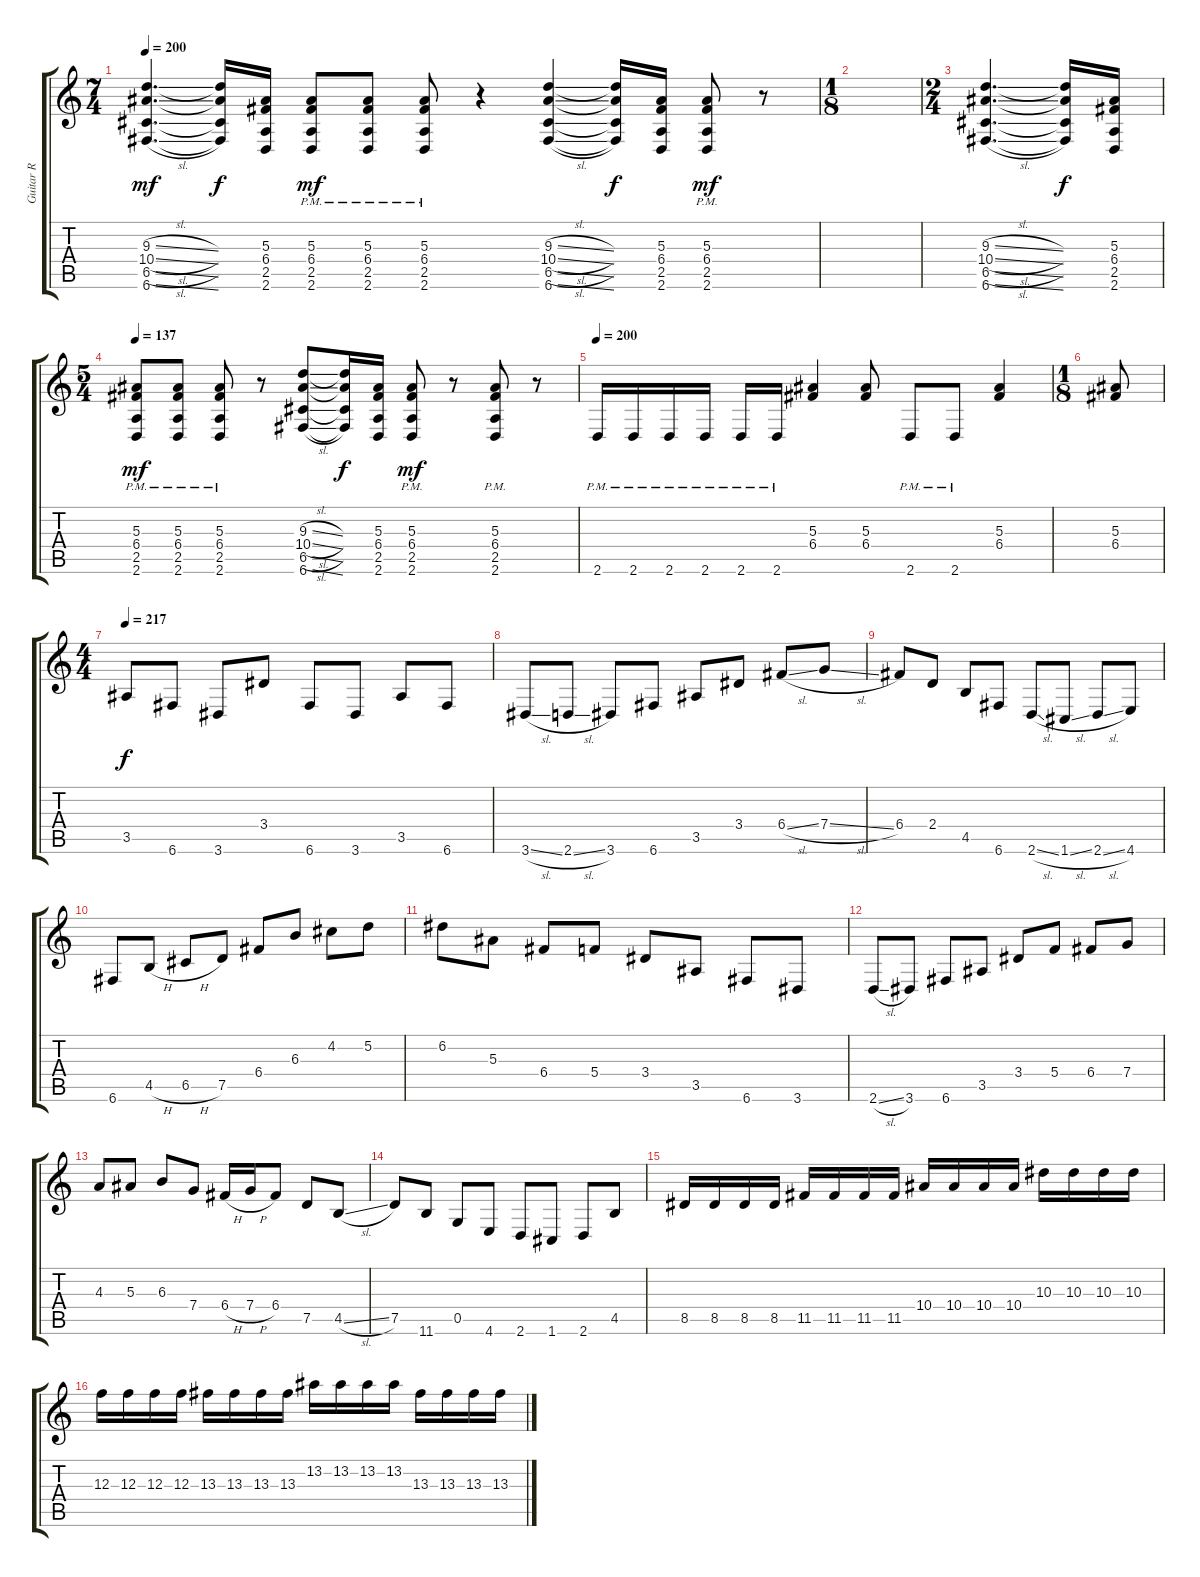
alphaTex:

\track ("Guitar R" "Guitar R") {instrument distortionguitar}
\staff {score tabs}
\tuning (D4 A3 F3 C3 G2 C2) {hide}
\ts (7 4)
\tempo 200
\clef g2
\ks c
(9.3{sl} 10.4{sl} 6.5{sl} 6.6{sl}).4{d dy mf} (9.3{t} 10.4{t} 6.5{t} 6.6{t}).16{dy f} (5.3 6.4 2.5 2.6).16 (5.3{pm} 6.4{pm} 2.5{pm} 2.6{pm}).8{dy mf} (5.3{pm} 6.4{pm} 2.5{pm} 2.6{pm}).8 (5.3{pm} 6.4{pm} 2.5{pm} 2.6{pm}).8 r.4 (9.3{sl} 10.4{sl} 6.5{sl} 6.6{sl}).4 (9.3{t} 10.4{t} 6.5{t} 6.6{t}).16{dy f} (5.3 6.4 2.5 2.6).16 (5.3{pm} 6.4{pm} 2.5{pm} 2.6{pm}).8{dy mf} r.8 |
\ts (1 8)
|
\ts (2 4)
(9.3{sl} 10.4{sl} 6.5{sl} 6.6{sl}).4{d} (9.3{t} 10.4{t} 6.5{t} 6.6{t}).16{dy f} (5.3 6.4 2.5 2.6).16 |
\ts (5 4)
\tempo 137
(5.3{pm} 6.4{pm} 2.5{pm} 2.6{pm}).8{dy mf} (5.3{pm} 6.4{pm} 2.5{pm} 2.6{pm}).8 (5.3{pm} 6.4{pm} 2.5{pm} 2.6{pm}).8 r.8 (9.3{sl} 10.4{sl} 6.5{sl} 6.6{sl}).8 (9.3{t} 10.4{t} 6.5{t} 6.6{t}).16{dy f} (5.3 6.4 2.5 2.6).16 (5.3{pm} 6.4{pm} 2.5{pm} 2.6{pm}).8{dy mf} r.8 (5.3{pm} 6.4{pm} 2.5{pm} 2.6{pm}).8 r.8 |
\tempo 200
2.6{pm}.16 2.6{pm}.16 2.6{pm}.16 2.6{pm}.16 2.6{pm}.16 2.6{pm}.16 (5.3 6.4).4 (5.3 6.4).8 2.6{pm}.8 2.6{pm}.8 (5.3 6.4).4 |
\ts (1 8)
(5.3 6.4).8 |
\ts (4 4)
\tempo 217
3.5.8{dy f} 6.6.8 3.6.8 3.4.8 6.6.8 3.6.8 3.5.8 6.6.8 |
3.6{sl}.8 2.6{sl}.8 3.6.8 6.6.8 3.5.8 3.4.8 6.4{sl}.8 7.4{sl}.8 |
6.4.8 2.4.8 4.5.8 6.6.8 2.6{sl}.8 1.6{sl}.8 2.6{sl}.8 4.6.8 |
6.6.8 4.5{h}.8 6.5{h}.8 7.5.8 6.4.8 6.3.8 4.2.8 5.2.8 |
6.2.8 5.3.8 6.4.8 5.4.8 3.4.8 3.5.8 6.6.8 3.6.8 |
2.6{sl}.8 3.6.8 6.6.8 3.5.8 3.4.8 5.4.8 6.4.8 7.4.8 |
4.3.8 5.3.8 6.3.8 7.4.8 6.4{h}.16 7.4{h}.16 6.4.8 7.5.8 4.5{sl}.8 |
7.5.8 11.6.8 0.5.8 4.6.8 2.6.8 1.6.8 2.6.8 4.5.8 |
8.5.16 8.5.16 8.5.16 8.5.16 11.5.16 11.5.16 11.5.16 11.5.16 10.4.16 10.4.16 10.4.16 10.4.16 10.3.16 10.3.16 10.3.16 10.3.16 |
12.3.16 12.3.16 12.3.16 12.3.16 13.3.16 13.3.16 13.3.16 13.3.16 13.2.16 13.2.16 13.2.16 13.2.16 13.3.16 13.3.16 13.3.16 13.3.16
